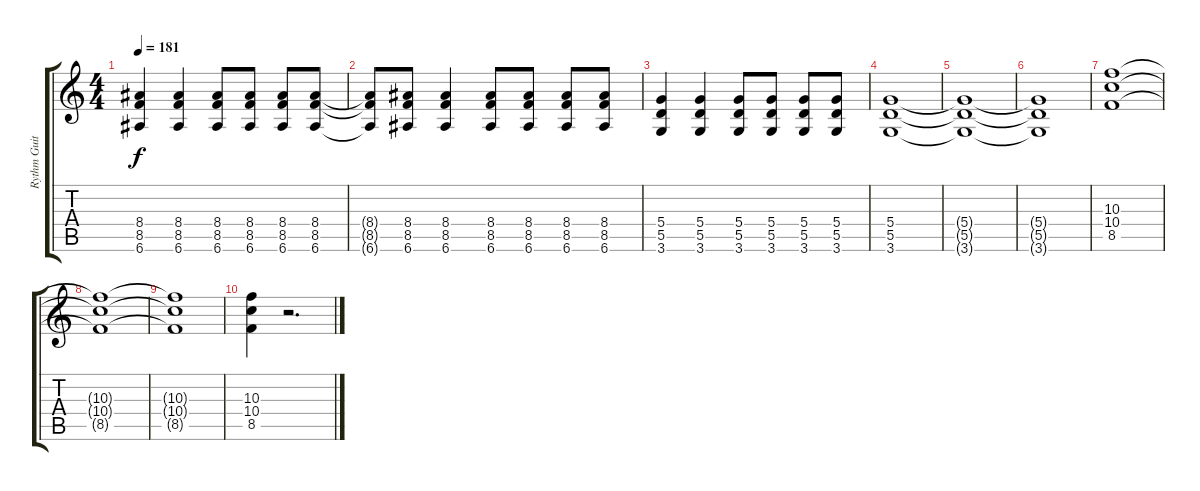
\track ("Rythm Guitar" "Rythm Guit") {instrument overdrivenguitar}
\staff {score tabs}
\tuning (E4 B3 G3 D3 A2 E2) {hide}
\ts (4 4)
\tempo 181
\clef g2
\ks c
(8.4 8.5 6.6).4{dy f} (8.4 8.5 6.6).4 (8.4 8.5 6.6).8 (8.4 8.5 6.6).8 (8.4 8.5 6.6).8 (8.4 8.5 6.6).8 |
(8.4{t} 8.5{t} 6.6{t}).8 (8.4 8.5 6.6).8 (8.4 8.5 6.6).4 (8.4 8.5 6.6).8 (8.4 8.5 6.6).8 (8.4 8.5 6.6).8 (8.4 8.5 6.6).8 |
(5.4 5.5 3.6).4 (5.4 5.5 3.6).4 (5.4 5.5 3.6).8 (5.4 5.5 3.6).8 (5.4 5.5 3.6).8 (5.4 5.5 3.6).8 |
(5.4 5.5 3.6).1 |
(5.4{t} 5.5{t} 3.6{t}).1 |
(5.4{t} 5.5{t} 3.6{t}).1 |
(10.3 10.4 8.5).1 |
(10.3{t} 10.4{t} 8.5{t}).1 |
(10.3{t} 10.4{t} 8.5{t}).1 |
(10.3 10.4 8.5).4 r.2{d}
